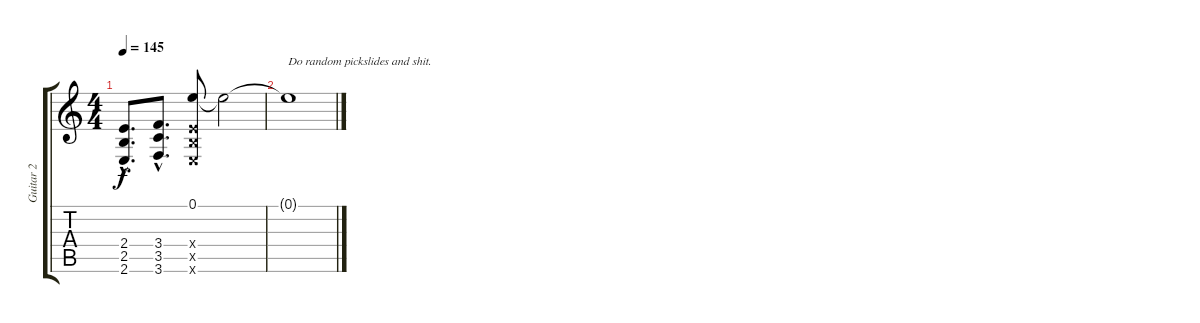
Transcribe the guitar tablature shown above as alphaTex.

\track ("Guitar 2" "Guitar 2") {instrument overdrivenguitar}
\staff {score tabs}
\tuning (E4 B3 G3 D3 A2 D2) {hide}
\ts (4 4)
\tempo 145
\clef g2
\ks c
(2.4{hac} 2.5{hac} 2.6{hac}).8{d dy f} (3.4{hac} 3.5{hac} 3.6{hac}).8{d} (0.1 2.4{x} 2.5{x} 2.6{x}).8 0.1{t}.2 |
0.1{t}.1{txt "Do random pickslides and shit."}
